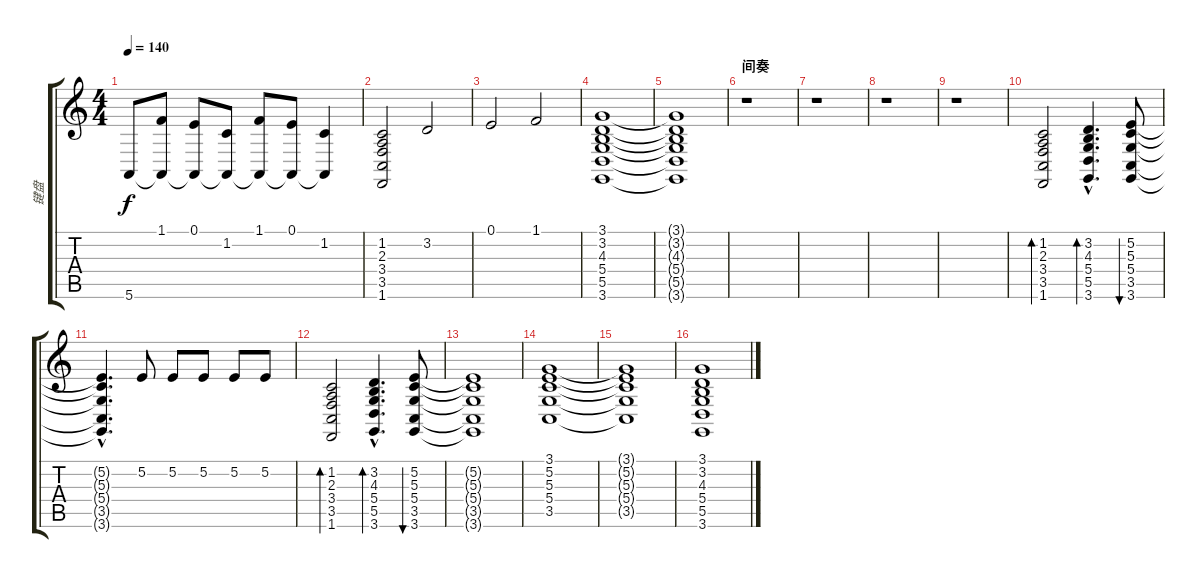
\track ("键盘" "键盘") {instrument stringensemble1}
\staff {score tabs}
\tuning (E4 B3 G3 D3 A2 E2) {hide}
\ts (4 4)
\tempo 140
\clef g2
\ks c
5.6.8{dy f} (1.1 5.6{t}).8 (0.1 5.6{t}).8 (1.2 5.6{t}).8 (1.1 5.6{t}).8 (0.1 5.6{t}).8 (1.2 5.6{t}).4 |
(1.2 2.3 3.4 3.5 1.6).2 3.2.2 |
0.1.2 1.1.2 |
(3.1 3.2 4.3 5.4 5.5 3.6).1 |
(3.1{t} 3.2{t} 4.3{t} 5.4{t} 5.5{t} 3.6{t}).1 |
\section ("" "间奏")
r.1 |
r.1 |
r.1 |
r.1 |
(1.2 2.3 3.4 3.5 1.6).2{bd 30 volume 10 instrument brightacousticpiano} (3.2{hac} 4.3{hac} 5.4{hac} 5.5{hac} 3.6{hac}).4{d bd 60} (5.2 5.3 5.4 3.5 3.6).8{bu 60} |
(5.2{hac t} 5.3{hac t} 5.4{hac t} 3.5{hac t} 3.6{hac t}).4{d} 5.2.8 5.2.8 5.2.8 5.2.8 5.2.8 |
(1.2 2.3 3.4 3.5 1.6).2{bd 30} (3.2{hac} 4.3{hac} 5.4{hac} 5.5{hac} 3.6{hac}).4{d bd 60} (5.2 5.3 5.4 3.5 3.6).8{bu 60 volume 10 instrument stringensemble1} |
(5.2{t} 5.3{t} 5.4{t} 3.5{t} 3.6{t}).1 |
(3.1 5.2 5.3 5.4 3.5).1 |
(3.1{t} 5.2{t} 5.3{t} 5.4{t} 3.5{t}).1 |
(3.1 3.2 4.3 5.4 5.5 3.6).1
